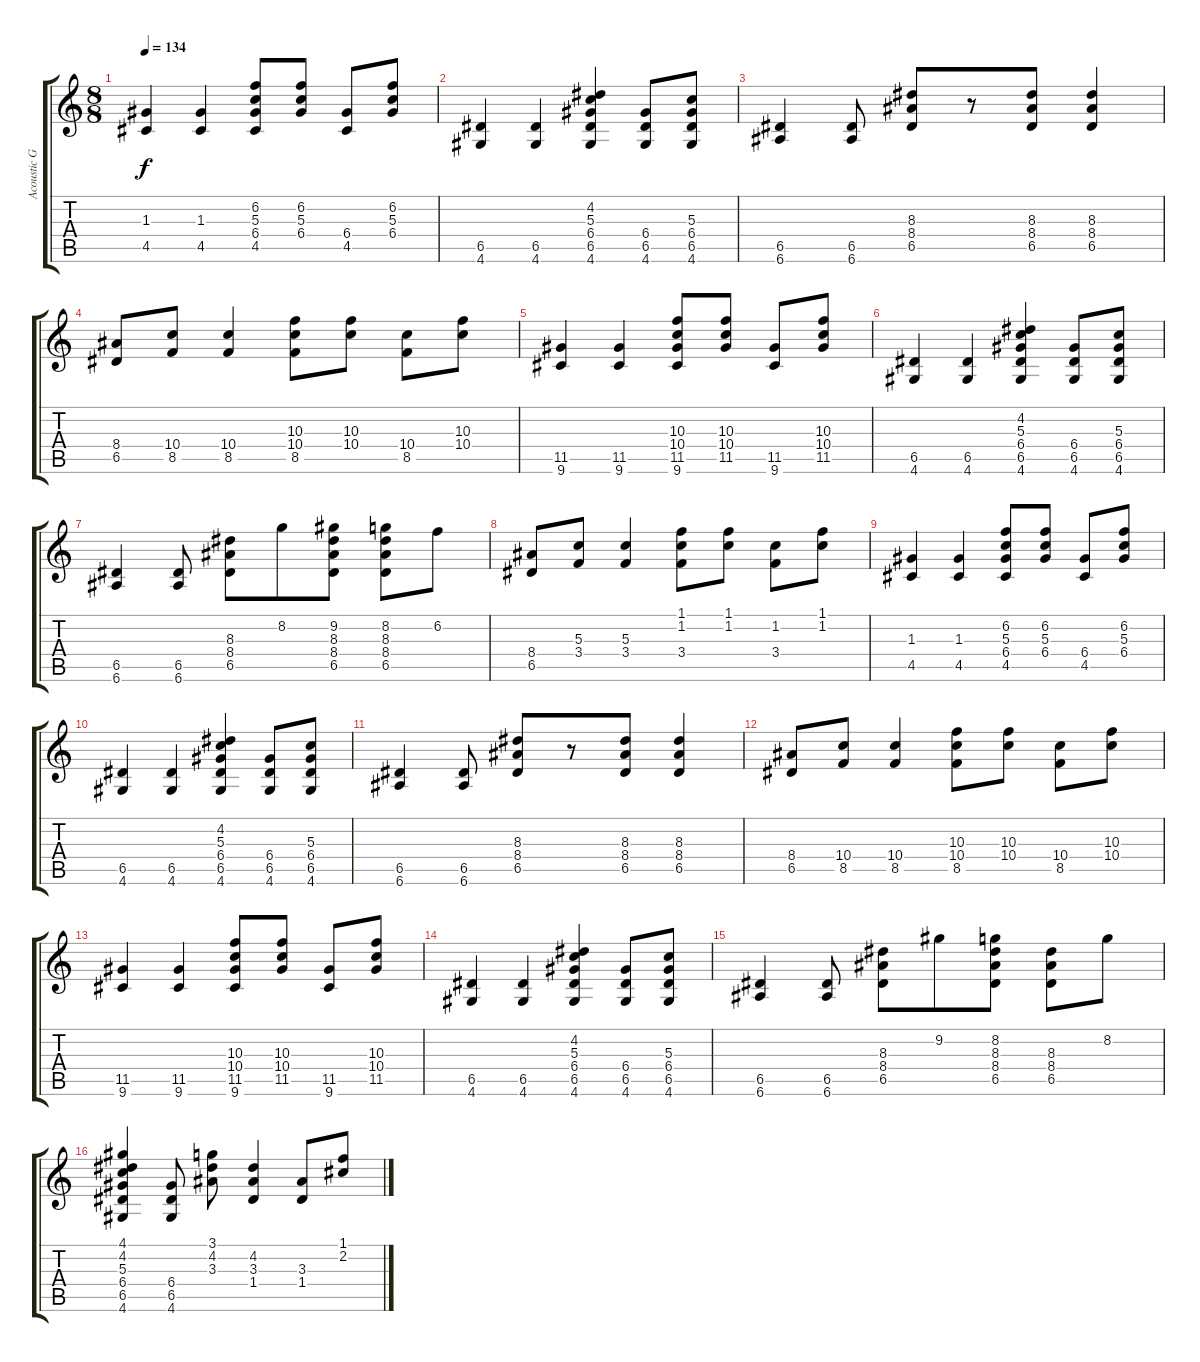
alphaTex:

\track ("Acoustic Guitar" "Acoustic G") {instrument acousticguitarsteel}
\staff {score tabs}
\tuning (E4 B3 G3 D3 A2 E2) {hide}
\ts (8 8)
\tempo 134
\clef g2
\ks c
(1.3 4.5).4{dy f} (1.3 4.5).4 (6.2 5.3 6.4 4.5).8 (6.2 5.3 6.4).8 (6.4 4.5).8 (6.2 5.3 6.4).8 |
(6.5 4.6).4 (6.5 4.6).4 (4.2 5.3 6.4 6.5 4.6).4 (6.4 6.5 4.6).8 (5.3 6.4 6.5 4.6).8 |
(6.5 6.6).4 (6.5 6.6).8 (8.3 8.4 6.5).8 r.8 (8.3 8.4 6.5).8 (8.3 8.4 6.5).4 |
(8.4 6.5).8 (10.4 8.5).8 (10.4 8.5).4 (10.3 10.4 8.5).8 (10.3 10.4).8 (10.4 8.5).8 (10.3 10.4).8 |
(11.5 9.6).4 (11.5 9.6).4 (10.3 10.4 11.5 9.6).8 (10.3 10.4 11.5).8 (11.5 9.6).8 (10.3 10.4 11.5).8 |
(6.5 4.6).4 (6.5 4.6).4 (4.2 5.3 6.4 6.5 4.6).4 (6.4 6.5 4.6).8 (5.3 6.4 6.5 4.6).8 |
(6.5 6.6).4 (6.5 6.6).8 (8.3 8.4 6.5).8 8.2.8 (9.2 8.3 8.4 6.5).8 (8.2 8.3 8.4 6.5).8 6.2.8 |
(8.4 6.5).8 (5.3 3.4).8 (5.3 3.4).4 (1.1 1.2 3.4).8 (1.1 1.2).8 (1.2 3.4).8 (1.1 1.2).8 |
(1.3 4.5).4 (1.3 4.5).4 (6.2 5.3 6.4 4.5).8 (6.2 5.3 6.4).8 (6.4 4.5).8 (6.2 5.3 6.4).8 |
(6.5 4.6).4 (6.5 4.6).4 (4.2 5.3 6.4 6.5 4.6).4 (6.4 6.5 4.6).8 (5.3 6.4 6.5 4.6).8 |
(6.5 6.6).4 (6.5 6.6).8 (8.3 8.4 6.5).8 r.8 (8.3 8.4 6.5).8 (8.3 8.4 6.5).4 |
(8.4 6.5).8 (10.4 8.5).8 (10.4 8.5).4 (10.3 10.4 8.5).8 (10.3 10.4).8 (10.4 8.5).8 (10.3 10.4).8 |
(11.5 9.6).4 (11.5 9.6).4 (10.3 10.4 11.5 9.6).8 (10.3 10.4 11.5).8 (11.5 9.6).8 (10.3 10.4 11.5).8 |
(6.5 4.6).4 (6.5 4.6).4 (4.2 5.3 6.4 6.5 4.6).4 (6.4 6.5 4.6).8 (5.3 6.4 6.5 4.6).8 |
(6.5 6.6).4 (6.5 6.6).8 (8.3 8.4 6.5).8 9.2.8 (8.2 8.3 8.4 6.5).8 (8.3 8.4 6.5).8 8.2.8 |
(4.1 4.2 5.3 6.4 6.5 4.6).4 (6.4 6.5 4.6).8 (3.1 4.2 3.3).8 (4.2 3.3 1.4).4 (3.3 1.4).8 (1.1 2.2).8
